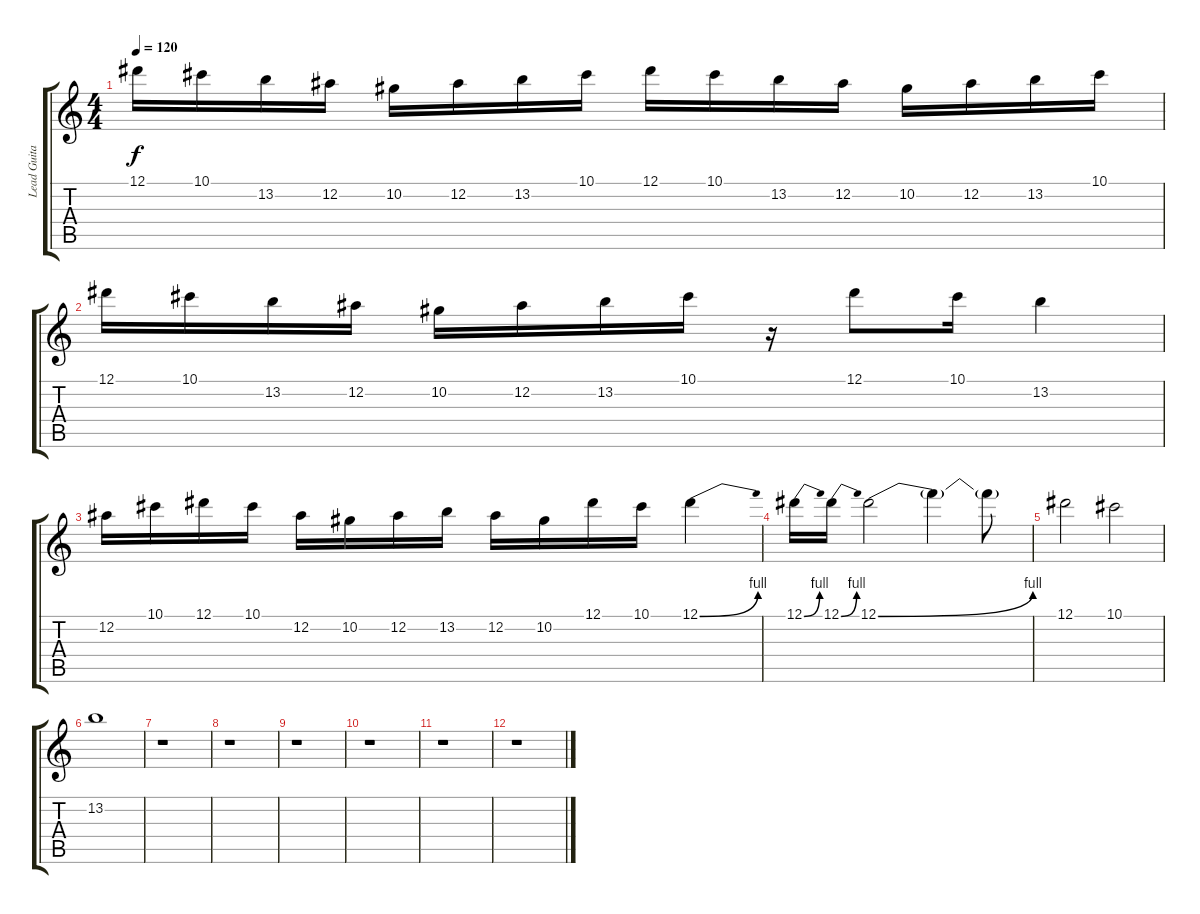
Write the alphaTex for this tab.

\track ("Lead Guitar" "Lead Guita") {instrument overdrivenguitar}
\staff {score tabs}
\tuning (Eb4 Bb3 Gb3 Db3 Ab2 Eb2) {hide}
\ts (4 4)
\tempo 120
\clef g2
\ks c
12.1.16{dy f} 10.1.16 13.2.16 12.2.16 10.2.16 12.2.16 13.2.16 10.1.16 12.1.16 10.1.16 13.2.16 12.2.16 10.2.16 12.2.16 13.2.16 10.1.16 |
12.1.16 10.1.16 13.2.16 12.2.16 10.2.16 12.2.16 13.2.16 10.1.16 r.16 12.1.8 10.1.16 13.2.4 |
12.2.16 10.1.16 12.1.16 10.1.16 12.2.16 10.2.16 12.2.16 13.2.16 12.2.16 10.2.16 12.1.16 10.1.16 12.1{be (bend 0 0 60 4)}.4 |
12.1{be (bend 0 0 60 4)}.16 12.1{be (bend 0 0 60 4)}.16 12.1{be (bend 0 0 60 4)}.2 12.1{t}.4 12.1{t}.8 |
12.1.2 10.1.2 |
13.2.1 |
r.1 |
r.1 |
r.1 |
r.1 |
r.1 |
r.1
